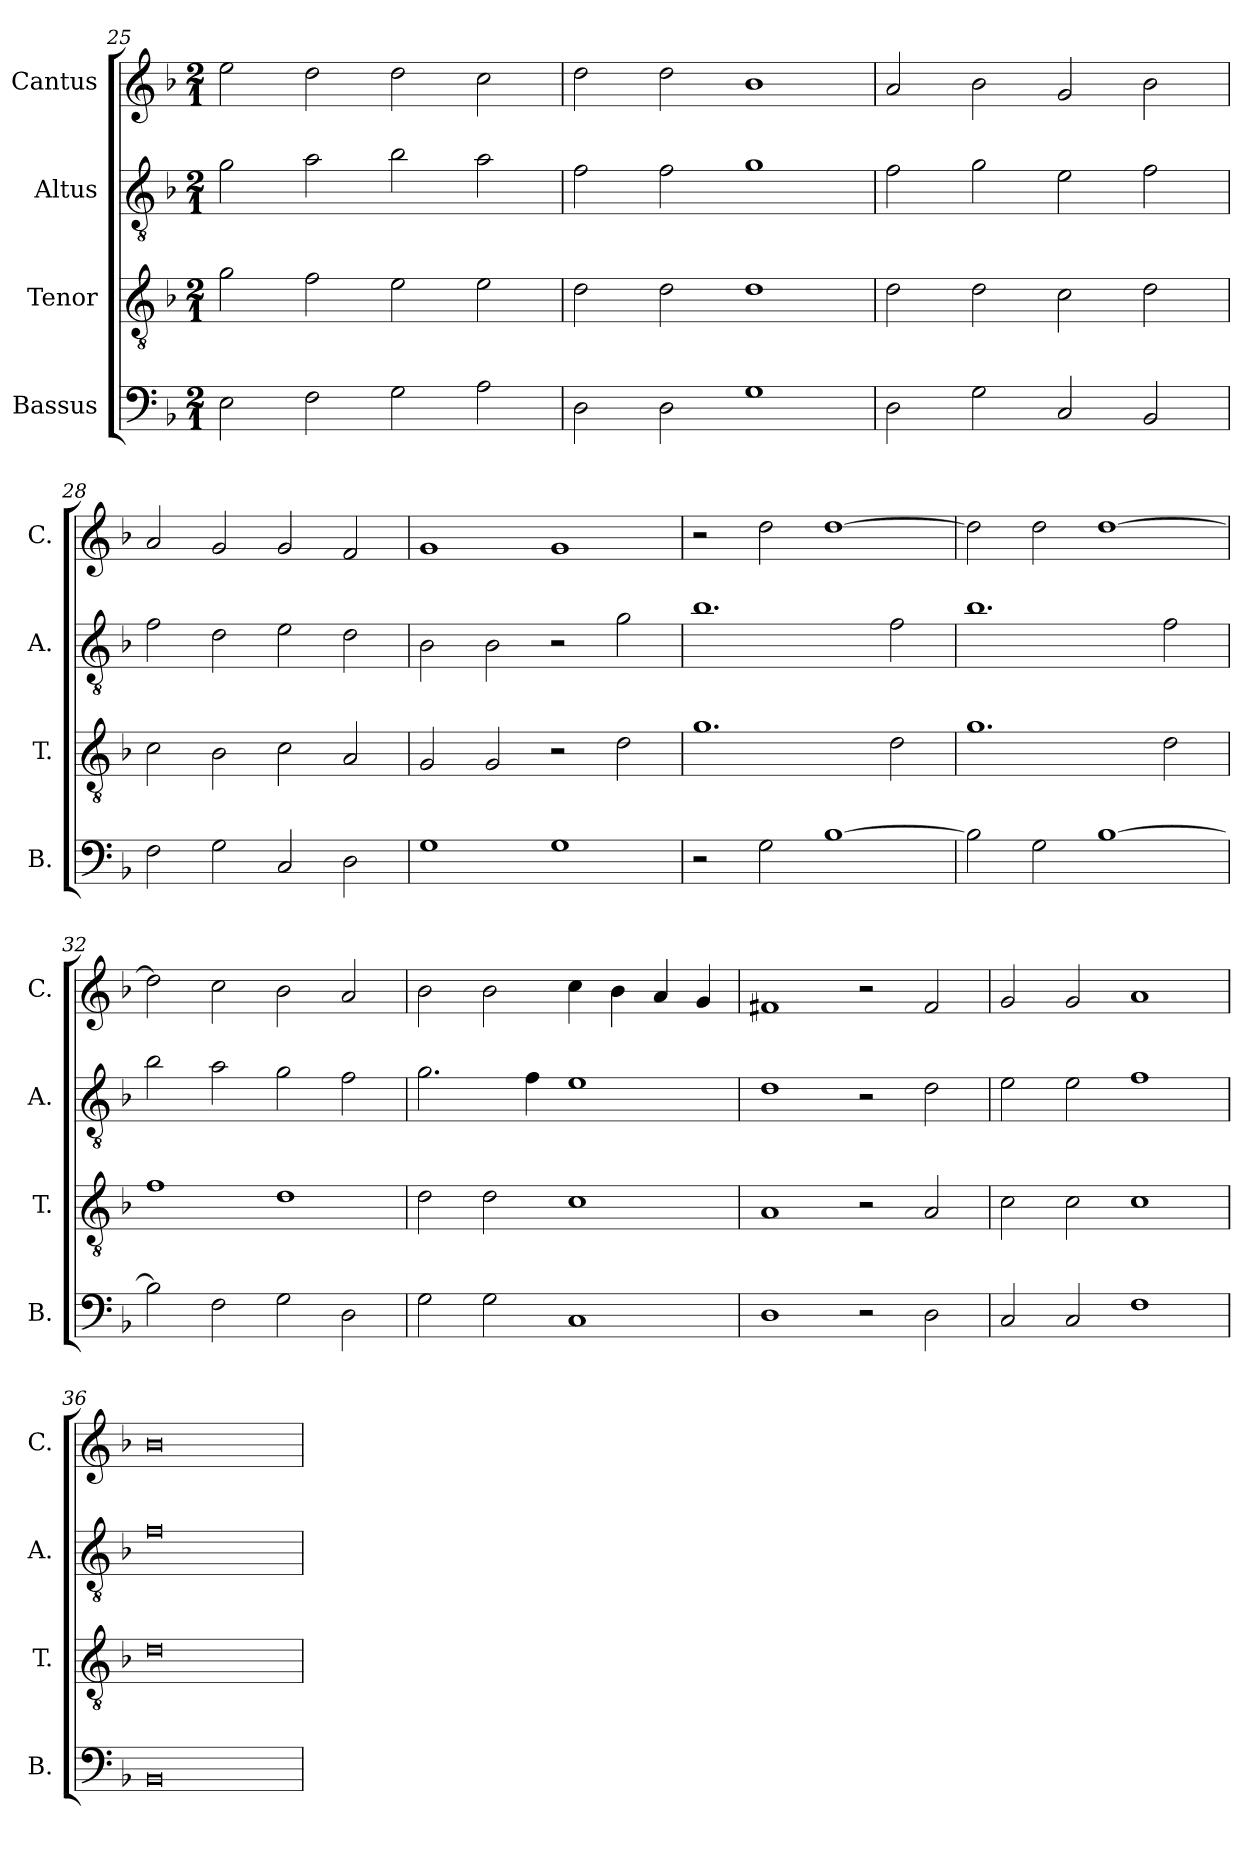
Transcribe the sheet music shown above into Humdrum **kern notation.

**kern	**kern	**kern	**kern
*part4	*part3	*part2	*part1
*staff4	*staff3	*staff2	*staff1
*I"Bassus	*I"Tenor	*I"Altus	*I"Cantus
*I'B.	*I'T.	*I'A.	*I'C.
*clefF4	*clefGv2	*clefGv2	*clefG2
*k[b-]	*k[b-]	*k[b-]	*k[b-]
*M2/1	*M2/1	*M2/1	*M2/1
=25	=25	=25	=25
2E\	2g\	2g\	2ee\
2F\	2f\	2a\	2dd\
2G\	2e\	2b-\	2dd\
2A\	2e\	2a\	2cc\
=26	=26	=26	=26
2D\	2d\	2f\	2dd\
2D\	2d\	2f\	2dd\
1G	1d	1g	1b-
=27	=27	=27	=27
2D\	2d\	2f\	2a/
2G\	2d\	2g\	2b-\
2C/	2c\	2e\	2g/
2BB-/	2d\	2f\	2b-\
!!LO:LB:g=z
=28	=28	=28	=28
2F\	2c\	2f\	2a/
2G\	2B-\	2d\	2g/
2C/	2c\	2e\	2g/
2D\	2A/	2d\	2f/
=29	=29	=29	=29
1G	2G/	2B-\	1g
.	2G/	2B-\	.
1G	2r	2r	1g
.	2d\	2g\	.
=30	=30	=30	=30
2r	1.g	1.b-	2r
2G\	.	.	2dd\
[1B-	.	.	[1dd
.	2d\	2f\	.
=31	=31	=31	=31
2B-\]	1.g	1.b-	2dd\]
2G\	.	.	2dd\
[1B-	.	.	[1dd
.	2d\	2f\	.
=32	=32	=32	=32
2B-\]	1f	2b-\	2dd\]
2F\	.	2a\	2cc\
2G\	1d	2g\	2b-\
2D\	.	2f\	2a/
=33	=33	=33	=33
2G\	2d\	2.g\	2b-\
2G\	2d\	.	2b-\
.	.	4f\	.
1C	1c	1e	4cc\
.	.	.	4b-\
.	.	.	4a/
.	.	.	4g/
=34	=34	=34	=34
1D	1A	1d	1f#X
2r	2r	2r	2r
2D\	2A/	2d\	2f#/
!!LO:LB:g=z
=35	=35	=35	=35
2C/	2c\	2e\	2g/
2C/	2c\	2e\	2g/
1F	1c	1f	1a
=36	=36	=36	=36
0BB-	0d	0f	0b-
=	=	=	=
*-	*-	*-	*-
